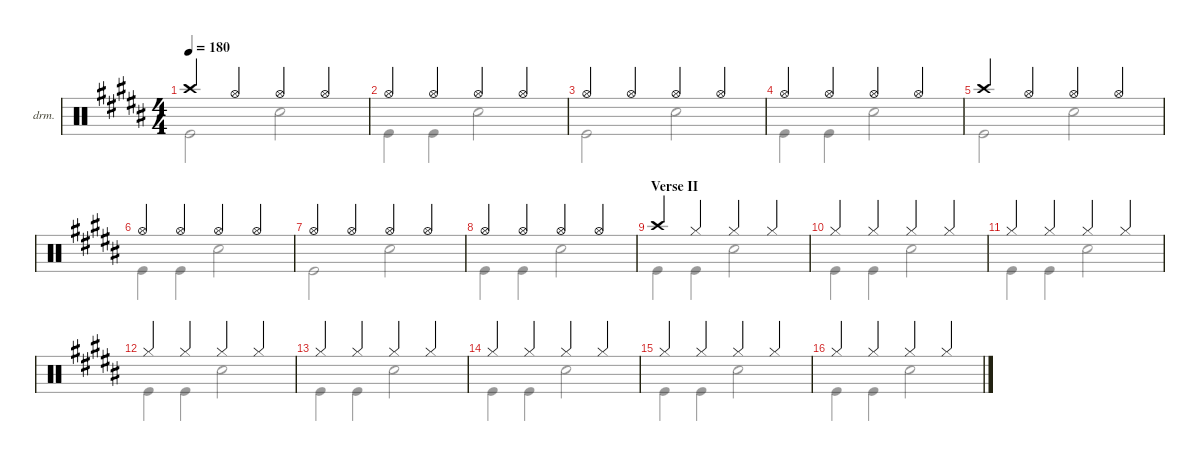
\defaultSystemsLayout 4
\hideDynamics
\bracketExtendMode nobrackets
\firstSystemTrackNameOrientation horizontal
\otherSystemsTrackNameOrientation horizontal
\track ("Drums" "drm.") {instrument percussion}
\staff {score}
\articulation defaults
\voice
\ts (4 4)
\tempo 180
\clef neutral
\ks b "Crash high (hit)".4{dy mf} "Hi-Hat (open)".4 "Hi-Hat (open)".4 "Hi-Hat (open)".4
|
"Hi-Hat (open)".4 "Hi-Hat (open)".4 "Hi-Hat (open)".4 "Hi-Hat (open)".4 |
"Hi-Hat (open)".4 "Hi-Hat (open)".4 "Hi-Hat (open)".4 "Hi-Hat (open)".4 |
"Hi-Hat (open)".4 "Hi-Hat (open)".4 "Hi-Hat (open)".4 "Hi-Hat (open)".4 |
"Crash high (hit)".4 "Hi-Hat (open)".4 "Hi-Hat (open)".4 "Hi-Hat (open)".4 |
"Hi-Hat (open)".4 "Hi-Hat (open)".4 "Hi-Hat (open)".4 "Hi-Hat (open)".4 |
"Hi-Hat (open)".4 "Hi-Hat (open)".4 "Hi-Hat (open)".4 "Hi-Hat (open)".4 |
"Hi-Hat (open)".4 "Hi-Hat (open)".4 "Hi-Hat (open)".4 "Hi-Hat (open)".4 |
\section ("" "Verse II")
"Crash high (hit)".4 "Hi-Hat (closed)".4 "Hi-Hat (closed)".4 "Hi-Hat (closed)".4 |
"Hi-Hat (closed)".4 "Hi-Hat (closed)".4 "Hi-Hat (closed)".4 "Hi-Hat (closed)".4 |
"Hi-Hat (closed)".4 "Hi-Hat (closed)".4 "Hi-Hat (closed)".4 "Hi-Hat (closed)".4 |
"Hi-Hat (closed)".4 "Hi-Hat (closed)".4 "Hi-Hat (closed)".4 "Hi-Hat (closed)".4 |
"Hi-Hat (closed)".4 "Hi-Hat (closed)".4 "Hi-Hat (closed)".4 "Hi-Hat (closed)".4 |
"Hi-Hat (closed)".4 "Hi-Hat (closed)".4 "Hi-Hat (closed)".4 "Hi-Hat (closed)".4 |
"Hi-Hat (closed)".4 "Hi-Hat (closed)".4 "Hi-Hat (closed)".4 "Hi-Hat (closed)".4 |
"Hi-Hat (closed)".4 "Hi-Hat (closed)".4 "Hi-Hat (closed)".4 "Hi-Hat (closed)".4
\voice
\clef neutral
\ottava regular
\simile none
\ks b "Kick (hit)".2{dy mf} "Snare (hit) 2".2
|
"Kick (hit)".4 "Kick (hit)".4 "Snare (hit) 2".2 |
"Kick (hit)".2 "Snare (hit) 2".2 |
"Kick (hit)".4 "Kick (hit)".4 "Snare (hit) 2".2 |
"Kick (hit)".2 "Snare (hit) 2".2 |
"Kick (hit)".4 "Kick (hit)".4 "Snare (hit) 2".2 |
"Kick (hit)".2 "Snare (hit) 2".2 |
"Kick (hit)".4 "Kick (hit)".4 "Snare (hit) 2".2 |
"Kick (hit)".4 "Kick (hit)".4 "Snare (hit) 2".2 |
"Kick (hit)".4 "Kick (hit)".4 "Snare (hit) 2".2 |
"Kick (hit)".4 "Kick (hit)".4 "Snare (hit) 2".2 |
"Kick (hit)".4 "Kick (hit)".4 "Snare (hit) 2".2 |
"Kick (hit)".4 "Kick (hit)".4 "Snare (hit) 2".2 |
"Kick (hit)".4 "Kick (hit)".4 "Snare (hit) 2".2 |
"Kick (hit)".4 "Kick (hit)".4 "Snare (hit) 2".2 |
"Kick (hit)".4 "Kick (hit)".4 "Snare (hit) 2".2
